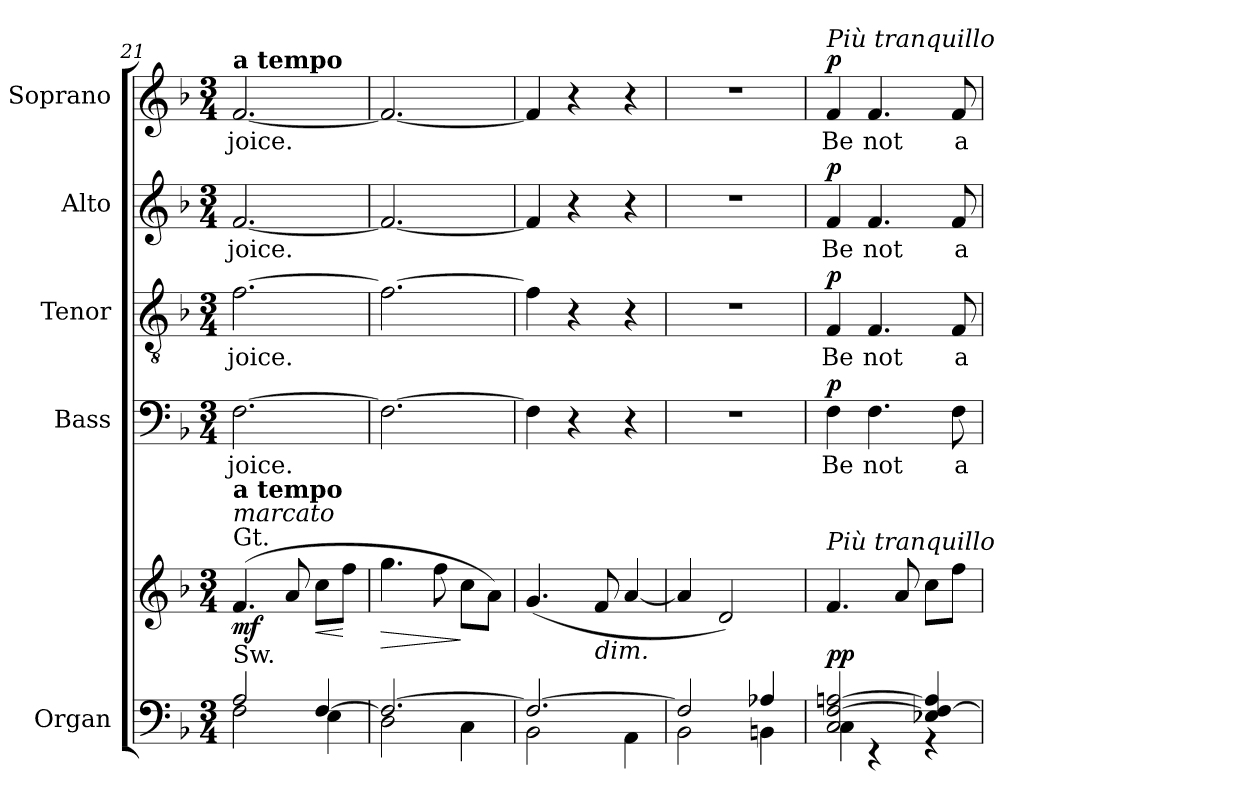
**kern	**kern	**dynam	**kern	**text	**dynam	**kern	**text	**dynam	**kern	**text	**dynam	**kern	**text	**dynam
*part5	*part5	*part5	*part4	*part4	*part4	*part3	*part3	*part3	*part2	*part2	*part2	*part1	*part1	*part1
*staff6	*staff5	*staff5/6	*staff4	*staff4	*staff4	*staff3	*staff3	*staff3	*staff2	*staff2	*staff2	*staff1	*staff1	*staff1
*I"Organ	*	*	*I"Bass	*	*	*I"Tenor	*	*	*I"Alto	*	*	*I"Soprano	*	*
*I'Org.	*	*	*I'B.	*	*	*I'T.	*	*	*I'A.	*	*	*I'S.	*	*
*clefF4	*clefG2	*	*clefF4	*	*	*clefGv2	*	*	*clefG2	*	*	*clefG2	*	*
*	*	*	*	*	*	*ITrd7c12	*	*	*	*	*	*	*	*
*k[b-]	*k[b-]	*	*k[b-]	*	*	*k[b-]	*	*	*k[b-]	*	*	*k[b-]	*	*
*F:	*F:	*	*F:	*	*	*F:	*	*	*F:	*	*	*F:	*	*
*M3/4	*M3/4	*	*M3/4	*	*	*M3/4	*	*	*M3/4	*	*	*M3/4	*	*
=21	=21	=21	=21	=21	=21	=21	=21	=21	=21	=21	=21	=21	=21	=21
*^	*	*	*	*	*	*	*	*	*	*	*	*	*	*
!	!	!	!	!	!LO:LY:b:color=#000000	!	!	!	!	!	!	!	!	!	!
!	!	!	!	!	!	!	!	!LO:LY:b:color=#000000	!	!	!	!	!	!	!
!	!	!	!	!	!	!	!	!	!	!	!LO:LY:b:color=#000000	!	!	!	!
!	!	!	!	!	!	!	!	!	!	!	!	!	!LO:TX:a:B:t=a tempo	!	!
!	!	!LO:TX:a:t=Gt.	!	!	!	!	!	!	!	!	!	!	!	!	!
!	!	!LO:TX:a:i:t=marcato	!	!	!	!	!	!	!	!	!	!	!	!	!
!	!	!LO:TX:a:B:t=a tempo	!	!	!	!	!	!	!	!	!	!	!	!	!
!LO:TX:a:t=Sw.	!	!	!	!	!	!	!	!	!	!	!	!	!	!	!
!	!	!	!	!	!	!	!	!	!	!	!	!	!	!LO:LY:b:color=#000000	!
2Ai/	2Fi\	(4.fi/	mf	[2.Fi\	-joice.	.	[2.Fi\	-joice.	.	[2.fi/	-joice.	.	[2.fi/	-joice.	.
.	.	8ai/	.	.	.	.	.	.	.	.	.	.	.	.	.
!	!	!	!LO:HP:b	!	!	!	!	!	!	!	!	!	!	!	!
[4Fi/	4Ei\	8cci\L	<	.	.	.	.	.	.	.	.	.	.	.	.
.	.	8ffi\J	[	.	.	.	.	.	.	.	.	.	.	.	.
=22	=22	=22	=22	=22	=22	=22	=22	=22	=22	=22	=22	=22	=22	=22	=22
!	!	!	!LO:HP:b	!	!	!	!	!	!	!	!	!	!	!	!
2.Fi/_	2Di\	4.ggi\	>	2.Fi\_	.	.	2.Fi\_	.	.	2.fi/_	.	.	2.fi/_	.	.
.	.	8ffi\	.	.	.	.	.	.	.	.	.	.	.	.	.
.	4Ci\	8cci\L	]	.	.	.	.	.	.	.	.	.	.	.	.
.	.	8ai\J)	.	.	.	.	.	.	.	.	.	.	.	.	.
=23	=23	=23	=23	=23	=23	=23	=23	=23	=23	=23	=23	=23	=23	=23	=23
2.Fi/_	2BB-i\	(4.gi/	.	4Fi\]	.	.	4Fi\]	.	.	4fi/]	.	.	4fi/]	.	.
.	.	.	.	4r	.	.	4r	.	.	4r	.	.	4r	.	.
!	!	!LO:TX:b:i:t=dim.	!	!	!	!	!	!	!	!	!	!	!	!	!
.	.	8fi/	.	.	.	.	.	.	.	.	.	.	.	.	.
.	4AAi\	[4ai/	.	4r	.	.	4r	.	.	4r	.	.	4r	.	.
!!LO:LB:g=z
=24	=24	=24	=24	=24	=24	=24	=24	=24	=24	=24	=24	=24	=24	=24	=24
!	!	!	!	!LO:N:vis=1	!	!	!LO:N:vis=1	!	!	!LO:N:vis=1	!	!	!LO:N:vis=1	!	!
2Fi/]	2BB-i\	4ai/]	.	2.r	.	.	2.r	.	.	2.r	.	.	2.r	.	.
.	.	2di/)	.	.	.	.	.	.	.	.	.	.	.	.	.
4A-Xi/	4BBni\	.	.	.	.	.	.	.	.	.	.	.	.	.	.
=25	=25	=25	=25	=25	=25	=25	=25	=25	=25	=25	=25	=25	=25	=25	=25
!	!	!	!	!	!LO:LY:b:color=#000000	!	!	!	!	!	!	!	!	!	!
!	!	!	!	!	!	!	!	!LO:LY:b:color=#000000	!	!	!	!	!	!	!
!	!	!	!	!	!	!	!	!	!	!	!LO:LY:b:color=#000000	!	!	!	!
!	!	!	!	!	!	!	!	!	!	!	!	!	!LO:TX:a:i:t=Più tranquillo	!	!
!	!	!LO:TX:a:i:t=Più tranquillo	!	!	!	!	!	!	!	!	!	!	!	!	!
!	!	!	!	!	!	!	!	!	!	!	!	!	!	!LO:LY:b:color=#000000	!
2Ci/ [2Fi [2Ani	4Ci\	4.fi/	p p	4Fi\	Be	p	4FFi/	Be	p	4fi/	Be	p	4fi/	Be	p
!	!	!	!	!	!LO:LY:b:color=#000000	!	!	!	!	!	!	!	!	!	!
!	!	!	!	!	!	!	!	!LO:LY:b:color=#000000	!	!	!	!	!	!	!
!	!	!	!	!	!	!	!	!	!	!	!LO:LY:b:color=#000000	!	!	!	!
!	!	!	!	!	!	!	!	!	!	!	!	!	!	!LO:LY:b:color=#000000	!
.	4r	.	.	4.Fi\	not	.	4.FFi/	not	.	4.fi/	not	.	4.fi/	not	.
.	.	8ai/	.	.	.	.	.	.	.	.	.	.	.	.	.
4E-Xi/ 4Fi_ 4Ai]	4r	8cci\L	.	.	.	.	.	.	.	.	.	.	.	.	.
!	!	!	!	!	!LO:LY:b:color=#000000	!	!	!	!	!	!	!	!	!	!
!	!	!	!	!	!	!	!	!LO:LY:b:color=#000000	!	!	!	!	!	!	!
!	!	!	!	!	!	!	!	!	!	!	!LO:LY:b:color=#000000	!	!	!	!
!	!	!	!	!	!	!	!	!	!	!	!	!	!	!LO:LY:b:color=#000000	!
.	.	8ffi\J	.	8Fi\	a-	.	8FFi/	a-	.	8fi/	a-	.	8fi/	a-	.
*v	*v	*	*	*	*	*	*	*	*	*	*	*	*	*	*
=	=	=	=	=	=	=	=	=	=	=	=	=	=	=
*-	*-	*-	*-	*-	*-	*-	*-	*-	*-	*-	*-	*-	*-	*-
